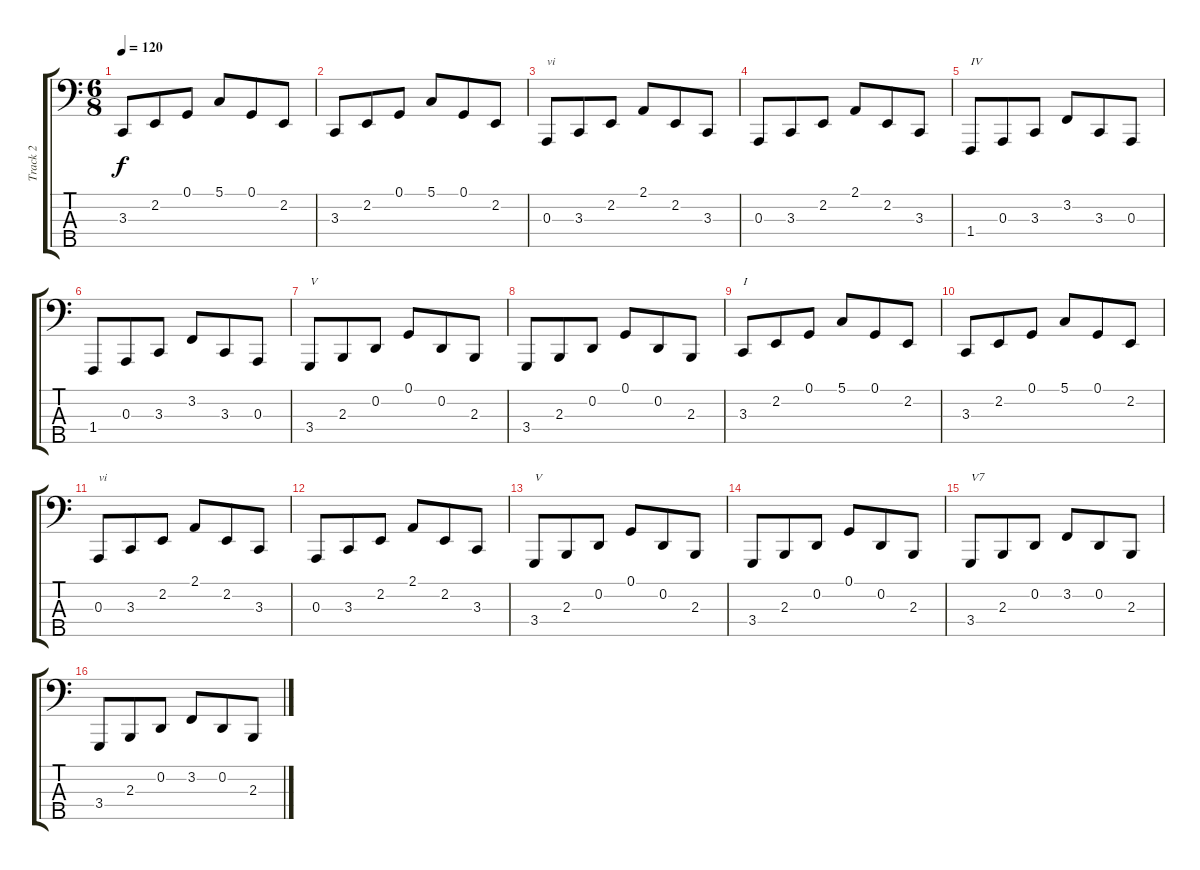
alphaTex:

\track ("Track 2" "Track 2") {instrument acousticgrandpiano}
\staff {score tabs}
\tuning (G2 D2 A1 E1 B0) {hide}
\ts (6 8)
\tempo 120
\clef f4
\ks c
3.3.8{dy f} 2.2.8 0.1.8 5.1.8 0.1.8 2.2.8 |
3.3.8 2.2.8 0.1.8 5.1.8 0.1.8 2.2.8 |
0.3.8{txt "vi"} 3.3.8 2.2.8 2.1.8 2.2.8 3.3.8 |
0.3.8 3.3.8 2.2.8 2.1.8 2.2.8 3.3.8 |
1.4.8{txt "IV"} 0.3.8 3.3.8 3.2.8 3.3.8 0.3.8 |
1.4.8 0.3.8 3.3.8 3.2.8 3.3.8 0.3.8 |
3.4.8{txt "V"} 2.3.8 0.2.8 0.1.8 0.2.8 2.3.8 |
3.4.8 2.3.8 0.2.8 0.1.8 0.2.8 2.3.8 |
3.3.8{txt "I"} 2.2.8 0.1.8 5.1.8 0.1.8 2.2.8 |
3.3.8 2.2.8 0.1.8 5.1.8 0.1.8 2.2.8 |
0.3.8{txt "vi"} 3.3.8 2.2.8 2.1.8 2.2.8 3.3.8 |
0.3.8 3.3.8 2.2.8 2.1.8 2.2.8 3.3.8 |
3.4.8{txt "V"} 2.3.8 0.2.8 0.1.8 0.2.8 2.3.8 |
3.4.8 2.3.8 0.2.8 0.1.8 0.2.8 2.3.8 |
3.4.8{txt "V7"} 2.3.8 0.2.8 3.2.8 0.2.8 2.3.8 |
3.4.8 2.3.8 0.2.8 3.2.8 0.2.8 2.3.8
